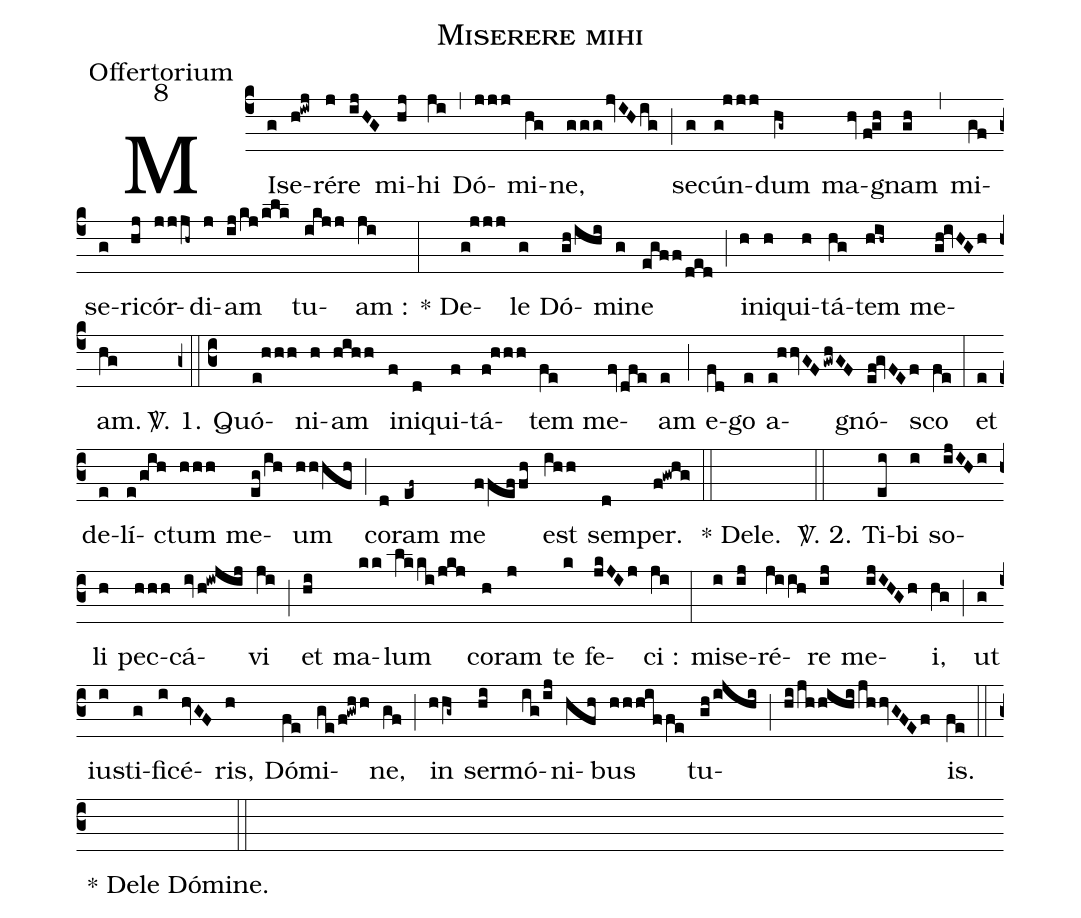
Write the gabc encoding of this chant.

name:Miserere mihi;
office-part:Offertorium;
mode:8;
%%
(c4) MI(g)se(h!iwj)ré(j)re(ijHG) mi(hj)hi(ji) (,) Dó(jjj)mi(hg)ne,(gggjvIHig) (;) se(g)cún(g!jjj)dum(hg~) ma(hv//fgh)gnam(gh) (,) mi(gf)se(g)ri(hj)cór(jjjh~)di(j)am(ij/kj/klk) tu(ikjj)am :(ji) (:) * De(g!jjj)le(g) Dó(gh/ihi)mi(g)ne(egff/ded) (;) in(h)i(h)qui(h)tá(hg)tem(hih~) me(gh!ivHGh)am.(hg) (z0::c3)
~<sp>V/</sp>. 1. Quó(e!hhh)ni(h)am(hihh) in(f)i(d)qui(f)tá(f!hhh)tem(fe) me(fvdfe)am(e) (;) e(fd)go(e) a(e!hhvGFgwhGF)gnó(ef!gvFEf)sco(fe) (:) et(e) de(e)lí(e/gih)ctum(hhh) me(eg/ih)um(hhhfh) (;) co(d)ram(ef~) me(ffeffh) est(ihh) sem(d)per.(f!gwhg) (::) ()* Dele.() (::)
<sp>V/</sp>. 2. Ti(ei)bi(i) so(ijIHi)li(h) pec(hhh)cá(ivh!iwjij)vi(ji) (;) et(hi) ma(kk)lum(lkki/jkj) co(h)ram(j) te(k) fe(jkJIj)ci :(ji) (:) mi(i)se(ij)ré(jiih)re(ij) me(ijIHGh)i,(hg) (;) ut(g) iu(i)sti(g)fi(i)cé(hvGF)ris,(h) Dó(fe)mi(ge/f!gwhh)ne,(gf) (;) in(hhg~) ser(hi)mó(ig/ij)ni(hfh)bus(hhhiffe) tu(gh/ijhi)(;)(hi/jhhihijhhvGFEf)is.(fe) (::) ()* Dele Dómine.() (::)
